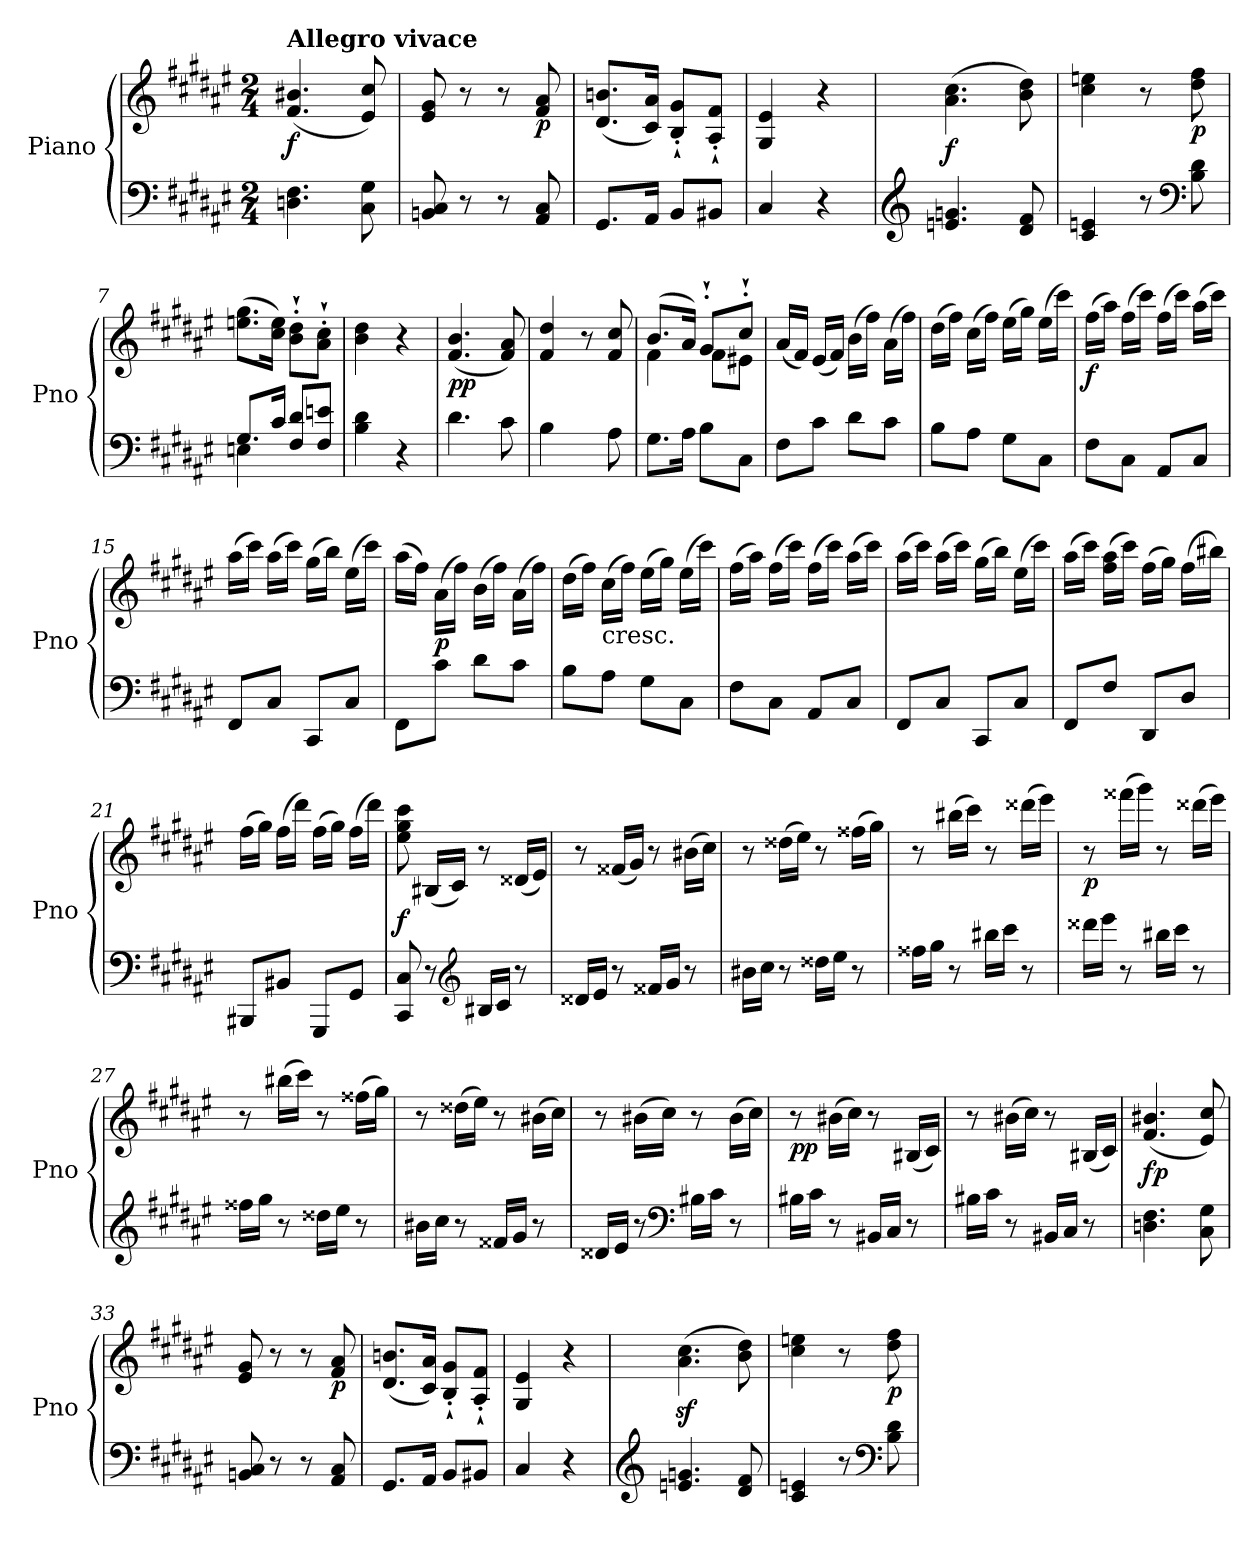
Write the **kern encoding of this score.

**kern	**kern	**dynam
*part1	*part1	*part1
*staff2	*staff1	*staff1/2
*I"Piano	*	*
*I'Pno	*	*
*clefF4	*clefG2	*
*k[f#c#g#d#a#e#]	*k[f#c#g#d#a#e#]	*
*F#:	*F#:	*
*M2/4	*M2/4	*
=1	=1	=1
!	!LO:TX:a:B:t=Allegro vivace	!
!	!	!LO:DY:b
4.Dn\ 4.F#\	(<4.f#/ 4.b#X/	f
8C#\ 8G#\	8e#/ 8cc#/)	.
=2	=2	=2
8BBn/ 8C#/	8e#/ 8g#/	.
8r	8r	.
8r	8r	.
!	!	!LO:DY:b
8AA#/ 8C#/	8f#/ 8a#/	p
=3	=3	=3
8.GG#/L	(<8.d#/ 8.bn/L	.
16AA#/Jk	16c#/ 16a#/Jk)	.
8BB/L	8B/'` 8g#/'`L	.
8BB#X/J	8A#/'` 8f#/'`J	.
=4	=4	=4
4C#/	4G#/ 4e#/	.
4r	4r	.
=5	=5	=5
*clefG2	*	*
!	!	!LO:DY:b
4.en/ 4.gn/	(>4.a#\ 4.cc#\	f
8d#/ 8f#/	8b\ 8dd#\)	.
=6	=6	=6
4c#/ 4en/	4cc#\ 4een\	.
8r	8r	.
*clefF4	*	*
!	!	!LO:DY:b
8B\ 8d#\	8dd#\ 8ff#\	p
=7	=7	=7
*^	*	*
8.G#/L	4En\	(>8.een\ 8.gg#\L	.
16c#/Jk	.	16cc#\ 16ee\Jk)	.
8F#/ 8d#/L	4ryy	8b\'` 8dd#\'`L	.
8F#/ 8en/J	.	8a#\'` 8cc#\'`J	.
*v	*v	*	*
=8	=8	=8
4B\ 4d#\	4b\ 4dd#\	.
4r	4r	.
=9	=9	=9
!	!	!LO:DY:b
4.d#\	(<4.f#/ 4.b/	pp
8c#\	8f#/ 8a#/)	.
!!LO:LB:g=z
=10	=10	=10
4B\	4f#/ 4dd#/	.
8ryy	8r	.
8A#\	8f#/ 8cc#/	.
=11	=11	=11
*	*^	*
8.G#\L	(>8.b/L	4f#\	.
16A#\Jk	16a#/Jk)	.	.
8B\L	8g#'`/L	8f#\L	.
8C#\J	8cc#'`/J	8e#X\J	.
=12	=12	=12	=12
!	!LO:TX:b:t=cresc.	!	!
*	*v	*v	*
8F#\L	(<16a#/LL	.
.	16f#/JJ)	.
8c#\J	(<16e#/LL	.
.	16f#/JJ)	.
8d#\L	(>16b\LL	.
.	16ff#\JJ)	.
8c#\J	(>16a#\LL	.
.	16ff#\JJ)	.
=13	=13	=13
8B\L	(>16dd#\LL	.
.	16ff#\JJ)	.
8A#\J	(>16cc#\LL	.
.	16ff#\JJ)	.
8G#\L	(>16ee#\LL	.
.	16gg#\JJ)	.
8C#\J	(>16ee#\LL	.
.	16ccc#\JJ)	.
=14	=14	=14
!	!	!LO:DY:b
8F#\L	(>16ff#\LL	f
.	16aa#\JJ)	.
8C#\J	(>16ff#\LL	.
.	16ccc#\JJ)	.
8AA#/L	(>16ff#\LL	.
.	16ccc#\JJ)	.
8C#/J	(>16aa#\LL	.
.	16ccc#\JJ)	.
=15	=15	=15
8FF#/L	(>16aa#\LL	.
.	16ccc#\JJ)	.
8C#/J	(>16aa#\LL	.
.	16ccc#\JJ)	.
8CC#/L	(>16gg#\LL	.
.	16bb\JJ)	.
8C#/J	(>16ee#\LL	.
.	16ccc#\JJ)	.
!!LO:LB:g=z
=16	=16	=16
8FF#\L	(>16aa#\LL	.
.	16ff#\JJ)	.
!	!	!LO:DY:b
8c#\J	(>16a#\LL	p
.	16ff#\JJ)	.
8d#\L	(>16b\LL	.
.	16ff#\JJ)	.
8c#\J	(>16a#\LL	.
.	16ff#\JJ)	.
=17	=17	=17
8B\L	(>16dd#\LL	.
.	16ff#\JJ)	.
!	!LO:TX:b:t=cresc.	!
8A#\J	(>16cc#\LL	.
.	16ff#\JJ)	.
8G#\L	(>16ee#\LL	.
.	16gg#\JJ)	.
8C#\J	(>16ee#\LL	.
.	16ccc#\JJ)	.
=18	=18	=18
8F#\L	(>16ff#\LL	.
.	16aa#\JJ)	.
8C#\J	(>16ff#\LL	.
.	16ccc#\JJ)	.
8AA#/L	(>16ff#\LL	.
.	16ccc#\JJ)	.
8C#/J	(>16aa#\LL	.
.	16ccc#\JJ)	.
=19	=19	=19
8FF#/L	(>16aa#\LL	.
.	16ccc#\JJ)	.
8C#/J	(>16aa#\LL	.
.	16ccc#\JJ)	.
8CC#/L	(>16gg#\LL	.
.	16bb\JJ)	.
8C#/J	(>16ee#\LL	.
.	16ccc#\JJ)	.
=20	=20	=20
8FF#/L	(>16aa#\LL	.
.	16ccc#\JJ)	.
8F#/J	(>16ff#\ 16aa#\LL	.
.	16ccc#\JJ)	.
8DD#/L	(>16ff#\LL	.
.	16gg#\JJ)	.
8D#/J	(>16ff#\LL	.
.	16bb#X\JJ)	.
!!LO:LB:g=z
=21	=21	=21
8BBB#X/L	(>16ff#\LL	.
.	16gg#\JJ)	.
8BB#X/J	(>16ff#\LL	.
.	16ddd#\JJ)	.
8GGG#/L	(>16ff#\LL	.
.	16gg#\JJ)	.
8GG#/J	(>16ff#\LL	.
.	16ddd#\JJ)	.
=22	=22	=22
!	!	!LO:DY:b
8CC#/ 8C#/	8ee#\ 8gg#\ 8ccc#\	f
8r	(<16B#X/LL	.
.	16c#/JJ)	.
*clefG2	*	*
16B#X/LL	8r	.
16c#/JJ	.	.
8r	(<16d##X/LL	.
.	16e#/JJ)	.
=23	=23	=23
16d##X/LL	8r	.
16e#/JJ	.	.
8r	(<16f##X/LL	.
.	16g#/JJ)	.
16f##X/LL	8r	.
16g#/JJ	.	.
8r	(>16b#X\LL	.
.	16cc#\JJ)	.
=24	=24	=24
16b#X\LL	8r	.
16cc#\JJ	.	.
8r	(>16dd##X\LL	.
.	16ee#\JJ)	.
16dd##X\LL	8r	.
16ee#\JJ	.	.
8r	(>16ff##X\LL	.
.	16gg#\JJ)	.
=25	=25	=25
16ff##X\LL	8r	.
16gg#\JJ	.	.
8r	(>16bb#X\LL	.
.	16ccc#\JJ)	.
16bb#X\LL	8r	.
16ccc#\JJ	.	.
8r	(>16ddd##X\LL	.
.	16eee#\JJ)	.
!!LO:LB:g=z
=26	=26	=26
!	!	!LO:DY:b
16ddd##X\LL	8r	p
16eee#\JJ	.	.
8r	(>16fff##X\LL	.
.	16ggg#\JJ)	.
16bb#X\LL	8r	.
16ccc#\JJ	.	.
8r	(>16ddd##X\LL	.
.	16eee#\JJ)	.
=27	=27	=27
16ff##X\LL	8r	.
16gg#\JJ	.	.
8r	(>16bb#X\LL	.
.	16ccc#\JJ)	.
16dd##X\LL	8r	.
16ee#\JJ	.	.
8r	(>16ff##X\LL	.
.	16gg#\JJ)	.
=28	=28	=28
16b#X\LL	8r	.
16cc#\JJ	.	.
8r	(>16dd##X\LL	.
.	16ee#\JJ)	.
16f##X/LL	8r	.
16g#/JJ	.	.
8r	(>16b#X\LL	.
.	16cc#\JJ)	.
=29	=29	=29
16d##X/LL	8r	.
16e#/JJ	.	.
8r	(>16b#X\LL	.
.	16cc#\JJ)	.
*clefF4	*	*
16B#X\LL	8r	.
16c#\JJ	.	.
8r	(>16b#\LL	.
.	16cc#\JJ)	.
=30	=30	=30
!	!	!LO:DY:b
16B#X\LL	8r	pp
16c#\JJ	.	.
8r	(>16b#X\LL	.
.	16cc#\JJ)	.
16BB#X/LL	8r	.
16C#/JJ	.	.
8r	(<16B#X/LL	.
.	16c#/JJ)	.
!!LO:PB:g=z
=31	=31	=31
16B#X\LL	8r	.
16c#\JJ	.	.
8r	(>16b#X\LL	.
.	16cc#\JJ)	.
16BB#X/LL	8r	.
16C#/JJ	.	.
8r	(<16B#X/LL	.
.	16c#/JJ)	.
=32	=32	=32
!	!	!LO:DY:b
4.Dn\ 4.F#\	(<4.f#/ 4.b#X/	fp
8C#\ 8G#\	8e#/ 8cc#/)	.
=33	=33	=33
8BBn/ 8C#/	8e#/ 8g#/	.
8r	8r	.
8r	8r	.
!	!	!LO:DY:b
8AA#/ 8C#/	8f#/ 8a#/	p
=34	=34	=34
8.GG#/L	(<8.d#/ 8.bn/L	.
16AA#/Jk	16c#/ 16a#/Jk)	.
8BB/L	8B/'` 8g#/'`L	.
8BB#X/J	8A#/'` 8f#/'`J	.
=35	=35	=35
4C#/	4G#/ 4e#/	.
4r	4r	.
=36	=36	=36
*clefG2	*	*
4.en/ 4.gn/	(>4.a#\z< 4.cc#\z<	.
8d#/ 8f#/	8b\ 8dd#\)	.
=37	=37	=37
4c#/ 4en/	4cc#\ 4een\	.
8r	8r	.
*clefF4	*	*
!	!	!LO:DY:b
8B\ 8d#\	8dd#\ 8ff#\	p
=	=	=
*-	*-	*-
